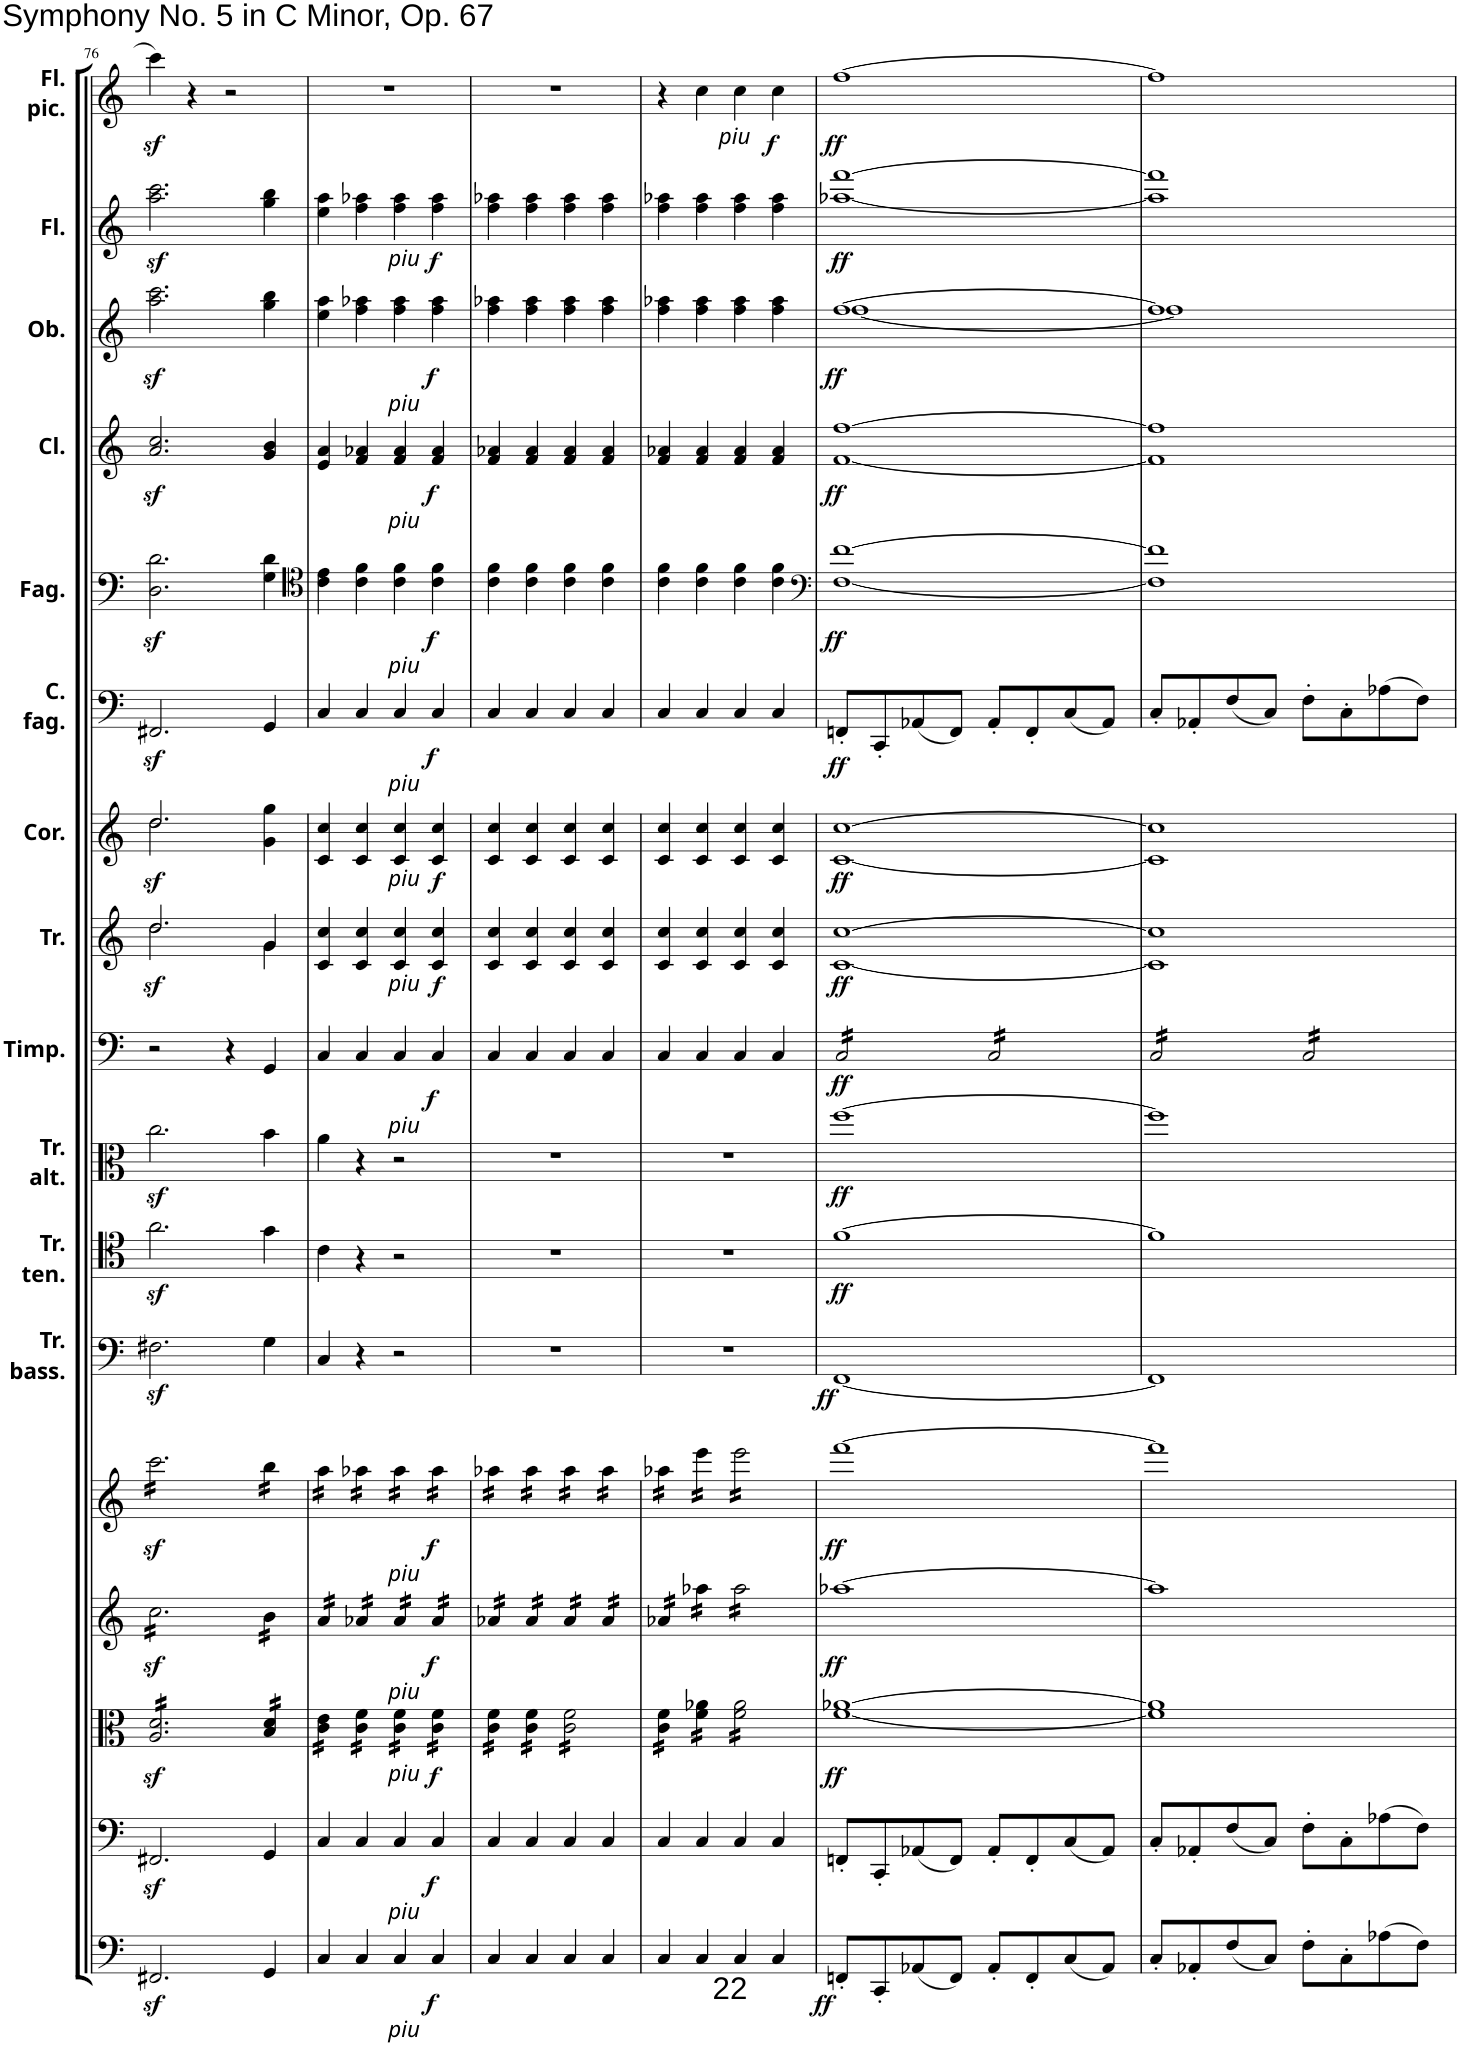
**kern	**dynam	**kern	**dynam	**kern	**dynam	**kern	**dynam	**kern	**dynam	**kern	**dynam	**kern	**dynam	**kern	**dynam	**kern	**dynam	**kern	**dynam	**kern	**dynam	**kern	**dynam	**kern	**dynam	**kern	**dynam	**kern	**dynam	**kern	**dynam	**kern	**dynam
*part17	*part17	*part16	*part16	*part15	*part15	*part14	*part14	*part13	*part13	*part12	*part12	*part11	*part11	*part10	*part10	*part9	*part9	*part8	*part8	*part7	*part7	*part6	*part6	*part5	*part5	*part4	*part4	*part3	*part3	*part2	*part2	*part1	*part1
*staff17	*staff17	*staff16	*staff16	*staff15	*staff15	*staff14	*staff14	*staff13	*staff13	*staff12	*staff12	*staff11	*staff11	*staff10	*staff10	*staff9	*staff9	*staff8	*staff8	*staff7	*staff7	*staff6	*staff6	*staff5	*staff5	*staff4	*staff4	*staff3	*staff3	*staff2	*staff2	*staff1	*staff1
*I"Basso.	*	*I"Violoncello.	*	*I"Viola.	*	*I"Violino II.	*	*I"Violino I.	*	*I"Trombone Basso.	*	*I"Trombone Tenore.	*	*I"Trombone Alto.	*	*I"Timpani in C.G.	*	*I"Trombe in C.	*	*I"Corni in C.	*	*I"Contrafagotto.	*	*I"Fagotti.	*	*I"Clarinetti in C.	*	*I"Oboi.	*	*I"Flauti.	*	*I"Flauto piccolo.	*
*	*	*	*	*	*	*	*	*	*	*I'Tr. bass.	*	*I'Tr. ten.	*	*I'Tr. alt.	*	*I'Timp.	*	*I'Tr.	*	*I'Cor.	*	*I'C. fag.	*	*I'Fag.	*	*I'Cl.	*	*I'Ob.	*	*I'Fl.	*	*I'Fl. pic.	*
!!LO:PB:g=z
*clefF4	*	*clefF4	*	*clefC3	*	*clefG2	*	*clefG2	*	*clefF4	*	*clefC4	*	*clefC3	*	*clefF4	*	*clefG2	*	*clefG2	*	*clefF4	*	*clefF4	*	*clefG2	*	*clefG2	*	*clefG2	*	*clefG2	*
*Trd7c12	*	*	*	*	*	*	*	*	*	*	*	*	*	*	*	*	*	*	*	*Trd7c12	*	*Trd7c12	*	*	*	*Trd1c2	*	*	*	*	*	*Trd-7c-12	*
*k[]	*	*k[]	*	*k[]	*	*k[]	*	*k[]	*	*k[]	*	*k[]	*	*k[]	*	*k[]	*	*k[]	*	*k[]	*	*k[]	*	*k[]	*	*k[]	*	*k[]	*	*k[]	*	*k[]	*
*M4/4	*	*M4/4	*	*M4/4	*	*M4/4	*	*M4/4	*	*M4/4	*	*M4/4	*	*M4/4	*	*M4/4	*	*M4/4	*	*M4/4	*	*M4/4	*	*M4/4	*	*M4/4	*	*M4/4	*	*M4/4	*	*M4/4	*
*met(c)	*	*met(c)	*	*met(c)	*	*met(c)	*	*met(c)	*	*met(c)	*	*met(c)	*	*met(c)	*	*met(c)	*	*met(c)	*	*met(c)	*	*met(c)	*	*met(c)	*	*met(c)	*	*met(c)	*	*met(c)	*	*met(c)	*
=76	=76	=76	=76	=76	=76	=76	=76	=76	=76	=76	=76	=76	=76	=76	=76	=76	=76	=76	=76	=76	=76	=76	=76	=76	=76	=76	=76	=76	=76	=76	=76	=76	=76
*	*	*	*	*	*	*	*	*	*	*	*	*	*	*	*	*	*	*^	*	*^	*	*	*	*	*	*	*	*	*	*	*	*	*
!	!	!	!	!	!	!	!	!	!	!	!	!	!	!	!	!	!	!	!	!LO:DY:b	!	!	!LO:DY:b	!	!	!	!	!	!	!	!	!	!	!	!
*	*	*	*	*tremolo	*	*	*	*	*	*	*	*	*	*	*	*	*	*	*	*	*	*	*	*	*	*	*	*	*	*	*	*	*	*	*
*	*	*	*	*	*	*tremolo	*	*	*	*	*	*	*	*	*	*	*	*	*	*	*	*	*	*	*	*	*	*	*	*	*	*	*	*	*
*	*	*	*	*	*	*	*	*tremolo	*	*	*	*	*	*	*	*	*	*	*	*	*	*	*	*	*	*	*	*	*	*	*	*	*	*	*
2.FF#Xz<^/	.	2.FF#Xz<^/	.	16A/z<^ 16d/z<^LL	.	16ccz<^\LL	.	16cccz<^\LL	.	2.F#Xz<^\	.	2.az<^\	.	2.ccz<^\	.	2r	.	2.dd^/	2.dd^\	sf	2.dd^/	2.dd^\	sf	2.FF#Xz<^/	.	2.D\z<^ 2.d\z<^	.	2.a/z<^ 2.cc/z<^	.	2.aa\z<^ 2.ccc\z<^	.	2.aa\z<^ 2.ccc\z<^	.	4cccz<^\	.
.	.	.	.	16A/z<^ 16d/z<^	.	16ccz<^\	.	16cccz<^\	.	.	.	.	.	.	.	.	.	.	.	.	.	.	.	.	.	.	.	.	.	.	.	.	.	.	.
.	.	.	.	16A/z<^ 16d/z<^	.	16ccz<^\	.	16cccz<^\	.	.	.	.	.	.	.	.	.	.	.	.	.	.	.	.	.	.	.	.	.	.	.	.	.	.	.
.	.	.	.	16A/z<^ 16d/z<^	.	16ccz<^\	.	16cccz<^\	.	.	.	.	.	.	.	.	.	.	.	.	.	.	.	.	.	.	.	.	.	.	.	.	.	.	.
.	.	.	.	16A/z<^ 16d/z<^	.	16ccz<^\	.	16cccz<^\	.	.	.	.	.	.	.	.	.	.	.	.	.	.	.	.	.	.	.	.	.	.	.	.	.	4r	.
.	.	.	.	16A/z<^ 16d/z<^	.	16ccz<^\	.	16cccz<^\	.	.	.	.	.	.	.	.	.	.	.	.	.	.	.	.	.	.	.	.	.	.	.	.	.	.	.
.	.	.	.	16A/z<^ 16d/z<^	.	16ccz<^\	.	16cccz<^\	.	.	.	.	.	.	.	.	.	.	.	.	.	.	.	.	.	.	.	.	.	.	.	.	.	.	.
.	.	.	.	16A/z<^ 16d/z<^	.	16ccz<^\	.	16cccz<^\	.	.	.	.	.	.	.	.	.	.	.	.	.	.	.	.	.	.	.	.	.	.	.	.	.	.	.
.	.	.	.	16A/z<^ 16d/z<^	.	16ccz<^\	.	16cccz<^\	.	.	.	.	.	.	.	4r	.	.	.	.	.	.	.	.	.	.	.	.	.	.	.	.	.	2r	.
.	.	.	.	16A/z<^ 16d/z<^	.	16ccz<^\	.	16cccz<^\	.	.	.	.	.	.	.	.	.	.	.	.	.	.	.	.	.	.	.	.	.	.	.	.	.	.	.
.	.	.	.	16A/z<^ 16d/z<^	.	16ccz<^\	.	16cccz<^\	.	.	.	.	.	.	.	.	.	.	.	.	.	.	.	.	.	.	.	.	.	.	.	.	.	.	.
.	.	.	.	16A/z<^ 16d/z<^JJ	.	16ccz<^\JJ	.	16cccz<^\JJ	.	.	.	.	.	.	.	.	.	.	.	.	.	.	.	.	.	.	.	.	.	.	.	.	.	.	.
4GG/	.	4GG/	.	16B/ 16d/LL	.	16b\LL	.	16bb\LL	.	4G\	.	4g\	.	4b\	.	4GG/	.	4g/	4g\	.	4g\ 4gg\	4ryy	.	4GG/	.	4G\ 4d\	.	4g/ 4b/	.	4gg\ 4bb\	.	4gg\ 4bb\	.	.	.
.	.	.	.	16B/ 16d/	.	16b\	.	16bb\	.	.	.	.	.	.	.	.	.	.	.	.	.	.	.	.	.	.	.	.	.	.	.	.	.	.	.
.	.	.	.	16B/ 16d/	.	16b\	.	16bb\	.	.	.	.	.	.	.	.	.	.	.	.	.	.	.	.	.	.	.	.	.	.	.	.	.	.	.
.	.	.	.	16B/ 16d/JJ	.	16b\JJ	.	16bb\JJ	.	.	.	.	.	.	.	.	.	.	.	.	.	.	.	.	.	.	.	.	.	.	.	.	.	.	.
*	*	*	*	*	*	*	*	*	*	*	*	*	*	*	*	*	*	*v	*v	*	*	*	*	*	*	*	*	*	*	*	*	*	*	*	*
*	*	*	*	*	*	*	*	*	*	*	*	*	*	*	*	*	*	*	*	*v	*v	*	*	*	*	*	*	*	*	*	*	*	*	*
=77	=77	=77	=77	=77	=77	=77	=77	=77	=77	=77	=77	=77	=77	=77	=77	=77	=77	=77	=77	=77	=77	=77	=77	=77	=77	=77	=77	=77	=77	=77	=77	=77	=77
*	*	*	*	*	*	*	*	*	*	*	*	*	*	*	*	*	*	*	*	*	*	*	*	*clefC4	*	*	*	*	*	*	*	*	*
4C/	.	4C/	.	16c\ 16e\LL	.	16a/LL	.	16aa\LL	.	4C/	.	4c\	.	4a\	.	4C/	.	4c/ 4cc/	.	4c/ 4cc/	.	4C/	.	4c\ 4e\	.	4e/ 4a/	.	4ee\ 4aa\	.	4ee\ 4aa\	.	1r	.
.	.	.	.	16c\ 16e\	.	16a/	.	16aa\	.	.	.	.	.	.	.	.	.	.	.	.	.	.	.	.	.	.	.	.	.	.	.	.	.
.	.	.	.	16c\ 16e\	.	16a/	.	16aa\	.	.	.	.	.	.	.	.	.	.	.	.	.	.	.	.	.	.	.	.	.	.	.	.	.
.	.	.	.	16c\ 16e\JJ	.	16a/JJ	.	16aa\JJ	.	.	.	.	.	.	.	.	.	.	.	.	.	.	.	.	.	.	.	.	.	.	.	.	.
4C/	.	4C/	.	16c\ 16f\LL	.	16a-X/LL	.	16aa-X\LL	.	4r	.	4r	.	4r	.	4C/	.	4c/ 4cc/	.	4c/ 4cc/	.	4C/	.	4c\ 4f\	.	4f/ 4a-X/	.	4ff\ 4aa-X\	.	4ff\ 4aa-X\	.	.	.
.	.	.	.	16c\ 16f\	.	16a-X/	.	16aa-X\	.	.	.	.	.	.	.	.	.	.	.	.	.	.	.	.	.	.	.	.	.	.	.	.	.
.	.	.	.	16c\ 16f\	.	16a-X/	.	16aa-X\	.	.	.	.	.	.	.	.	.	.	.	.	.	.	.	.	.	.	.	.	.	.	.	.	.
.	.	.	.	16c\ 16f\JJ	.	16a-X/JJ	.	16aa-X\JJ	.	.	.	.	.	.	.	.	.	.	.	.	.	.	.	.	.	.	.	.	.	.	.	.	.
4C/	.	4C/	.	16c\ 16f\LL	.	16a-/LL	.	16aa-\LL	.	2r	.	2r	.	2r	.	4C/	.	4c/ 4cc/	.	4c/ 4cc/	.	4C/	.	4c\ 4f\	.	4f/ 4a-/	.	4ff\ 4aa-\	.	4ff\ 4aa-\	.	.	.
.	.	.	.	16c\ 16f\	.	16a-/	.	16aa-\	.	.	.	.	.	.	.	.	.	.	.	.	.	.	.	.	.	.	.	.	.	.	.	.	.
.	.	.	.	16c\ 16f\	.	16a-/	.	16aa-\	.	.	.	.	.	.	.	.	.	.	.	.	.	.	.	.	.	.	.	.	.	.	.	.	.
.	.	.	.	16c\ 16f\JJ	.	16a-/JJ	.	16aa-\JJ	.	.	.	.	.	.	.	.	.	.	.	.	.	.	.	.	.	.	.	.	.	.	.	.	.
!	!	!	!	!	!	!	!	!	!	!	!	!	!	!	!	!	!	!	!	!	!	!	!	!	!	!	!	!	!	!LO:TX:b:i:t=piu	!	!	!
!	!	!	!	!	!	!	!	!	!	!	!	!	!	!	!	!	!	!	!	!	!	!	!	!	!	!	!	!LO:TX:b:i:t=piu	!	!	!	!	!
!	!	!	!	!	!	!	!	!	!	!	!	!	!	!	!	!	!	!	!	!	!	!	!	!	!	!LO:TX:b:i:t=piu	!	!	!	!	!	!	!
!	!	!	!	!	!	!	!	!	!	!	!	!	!	!	!	!	!	!	!	!	!	!	!	!LO:TX:b:i:t=piu	!	!	!	!	!	!	!	!	!
!	!	!	!	!	!	!	!	!	!	!	!	!	!	!	!	!	!	!	!	!	!	!LO:TX:b:i:t=piu	!	!	!	!	!	!	!	!	!	!	!
!	!	!	!	!	!	!	!	!	!	!	!	!	!	!	!	!	!	!	!	!LO:TX:b:i:t=piu	!	!	!	!	!	!	!	!	!	!	!	!	!
!	!	!	!	!	!	!	!	!	!	!	!	!	!	!	!	!	!	!LO:TX:b:i:t=piu	!	!	!	!	!	!	!	!	!	!	!	!	!	!	!
!	!	!	!	!	!	!	!	!	!	!	!	!	!	!	!	!LO:TX:b:i:t=piu	!	!	!	!	!	!	!	!	!	!	!	!	!	!	!	!	!
!	!	!	!	!	!	!	!	!LO:TX:b:i:t=piu	!	!	!	!	!	!	!	!	!	!	!	!	!	!	!	!	!	!	!	!	!	!	!	!	!
!	!	!	!	!	!	!LO:TX:b:i:t=piu	!	!	!	!	!	!	!	!	!	!	!	!	!	!	!	!	!	!	!	!	!	!	!	!	!	!	!
!	!	!	!	!LO:TX:b:i:t=piu	!	!	!	!	!	!	!	!	!	!	!	!	!	!	!	!	!	!	!	!	!	!	!	!	!	!	!	!	!
!	!	!LO:TX:b:i:t=piu	!	!	!	!	!	!	!	!	!	!	!	!	!	!	!	!	!	!	!	!	!	!	!	!	!	!	!	!	!	!	!
!LO:TX:b:i:t=piu	!	!	!	!	!	!	!	!	!	!	!	!	!	!	!	!	!	!	!	!	!	!	!	!	!	!	!	!	!	!	!	!	!
!	!LO:DY:b	!	!LO:DY:b	!	!LO:DY:b	!	!LO:DY:b	!	!LO:DY:b	!	!	!	!	!	!	!	!LO:DY:b	!	!LO:DY:b	!	!LO:DY:b	!	!LO:DY:b	!	!LO:DY:b	!	!LO:DY:b	!	!LO:DY:b	!	!LO:DY:b	!	!
4C/	f	4C/	f	16c\ 16f\LL	f	16a-/LL	f	16aa-\LL	f	.	.	.	.	.	.	4C/	f	4c/ 4cc/	f	4c/ 4cc/	f	4C/	f	4c\ 4f\	f	4f/ 4a-/	f	4ff\ 4aa-\	f	4ff\ 4aa-\	f	.	.
.	.	.	.	16c\ 16f\	.	16a-/	.	16aa-\	.	.	.	.	.	.	.	.	.	.	.	.	.	.	.	.	.	.	.	.	.	.	.	.	.
.	.	.	.	16c\ 16f\	.	16a-/	.	16aa-\	.	.	.	.	.	.	.	.	.	.	.	.	.	.	.	.	.	.	.	.	.	.	.	.	.
.	.	.	.	16c\ 16f\JJ	.	16a-/JJ	.	16aa-\JJ	.	.	.	.	.	.	.	.	.	.	.	.	.	.	.	.	.	.	.	.	.	.	.	.	.
=78	=78	=78	=78	=78	=78	=78	=78	=78	=78	=78	=78	=78	=78	=78	=78	=78	=78	=78	=78	=78	=78	=78	=78	=78	=78	=78	=78	=78	=78	=78	=78	=78	=78
4C/	.	4C/	.	16c\ 16f\LL	.	16a-X/LL	.	16aa-X\LL	.	1r	.	1r	.	1r	.	4C/	.	4c/ 4cc/	.	4c/ 4cc/	.	4C/	.	4c\ 4f\	.	4f/ 4a-X/	.	4ff\ 4aa-X\	.	4ff\ 4aa-X\	.	1r	.
.	.	.	.	16c\ 16f\	.	16a-X/	.	16aa-X\	.	.	.	.	.	.	.	.	.	.	.	.	.	.	.	.	.	.	.	.	.	.	.	.	.
.	.	.	.	16c\ 16f\	.	16a-X/	.	16aa-X\	.	.	.	.	.	.	.	.	.	.	.	.	.	.	.	.	.	.	.	.	.	.	.	.	.
.	.	.	.	16c\ 16f\JJ	.	16a-X/JJ	.	16aa-X\JJ	.	.	.	.	.	.	.	.	.	.	.	.	.	.	.	.	.	.	.	.	.	.	.	.	.
4C/	.	4C/	.	16c\ 16f\LL	.	16a-/LL	.	16aa-\LL	.	.	.	.	.	.	.	4C/	.	4c/ 4cc/	.	4c/ 4cc/	.	4C/	.	4c\ 4f\	.	4f/ 4a-/	.	4ff\ 4aa-\	.	4ff\ 4aa-\	.	.	.
.	.	.	.	16c\ 16f\	.	16a-/	.	16aa-\	.	.	.	.	.	.	.	.	.	.	.	.	.	.	.	.	.	.	.	.	.	.	.	.	.
.	.	.	.	16c\ 16f\	.	16a-/	.	16aa-\	.	.	.	.	.	.	.	.	.	.	.	.	.	.	.	.	.	.	.	.	.	.	.	.	.
.	.	.	.	16c\ 16f\JJ	.	16a-/JJ	.	16aa-\JJ	.	.	.	.	.	.	.	.	.	.	.	.	.	.	.	.	.	.	.	.	.	.	.	.	.
4C/	.	4C/	.	16c\ 16f\LL	.	16a-/LL	.	16aa-\LL	.	.	.	.	.	.	.	4C/	.	4c/ 4cc/	.	4c/ 4cc/	.	4C/	.	4c\ 4f\	.	4f/ 4a-/	.	4ff\ 4aa-\	.	4ff\ 4aa-\	.	.	.
.	.	.	.	16c\ 16f\	.	16a-/	.	16aa-\	.	.	.	.	.	.	.	.	.	.	.	.	.	.	.	.	.	.	.	.	.	.	.	.	.
.	.	.	.	16c\ 16f\	.	16a-/	.	16aa-\	.	.	.	.	.	.	.	.	.	.	.	.	.	.	.	.	.	.	.	.	.	.	.	.	.
.	.	.	.	16c\ 16f\	.	16a-/JJ	.	16aa-\JJ	.	.	.	.	.	.	.	.	.	.	.	.	.	.	.	.	.	.	.	.	.	.	.	.	.
4C/	.	4C/	.	16c\ 16f\	.	16a-/LL	.	16aa-\LL	.	.	.	.	.	.	.	4C/	.	4c/ 4cc/	.	4c/ 4cc/	.	4C/	.	4c\ 4f\	.	4f/ 4a-/	.	4ff\ 4aa-\	.	4ff\ 4aa-\	.	.	.
.	.	.	.	16c\ 16f\	.	16a-/	.	16aa-\	.	.	.	.	.	.	.	.	.	.	.	.	.	.	.	.	.	.	.	.	.	.	.	.	.
.	.	.	.	16c\ 16f\	.	16a-/	.	16aa-\	.	.	.	.	.	.	.	.	.	.	.	.	.	.	.	.	.	.	.	.	.	.	.	.	.
.	.	.	.	16c\ 16f\JJ	.	16a-/JJ	.	16aa-\JJ	.	.	.	.	.	.	.	.	.	.	.	.	.	.	.	.	.	.	.	.	.	.	.	.	.
=79	=79	=79	=79	=79	=79	=79	=79	=79	=79	=79	=79	=79	=79	=79	=79	=79	=79	=79	=79	=79	=79	=79	=79	=79	=79	=79	=79	=79	=79	=79	=79	=79	=79
4C/	.	4C/	.	16c\ 16f\LL	.	16a-X/LL	.	16aa-X\LL	.	1r	.	1r	.	1r	.	4C/	.	4c/ 4cc/	.	4c/ 4cc/	.	4C/	.	4c\ 4f\	.	4f/ 4a-X/	.	4ff\ 4aa-X\	.	4ff\ 4aa-X\	.	4r	.
.	.	.	.	16c\ 16f\	.	16a-X/	.	16aa-X\	.	.	.	.	.	.	.	.	.	.	.	.	.	.	.	.	.	.	.	.	.	.	.	.	.
.	.	.	.	16c\ 16f\	.	16a-X/	.	16aa-X\	.	.	.	.	.	.	.	.	.	.	.	.	.	.	.	.	.	.	.	.	.	.	.	.	.
.	.	.	.	16c\ 16f\JJ	.	16a-X/JJ	.	16aa-X\JJ	.	.	.	.	.	.	.	.	.	.	.	.	.	.	.	.	.	.	.	.	.	.	.	.	.
4C/	.	4C/	.	16f\ 16a-X\LL	.	16aa-X\LL	.	16eee\LL	.	.	.	.	.	.	.	4C/	.	4c/ 4cc/	.	4c/ 4cc/	.	4C/	.	4c\ 4f\	.	4f/ 4a-/	.	4ff\ 4aa-\	.	4ff\ 4aa-\	.	4cc\	.
.	.	.	.	16f\ 16a-X\	.	16aa-X\	.	16eee\	.	.	.	.	.	.	.	.	.	.	.	.	.	.	.	.	.	.	.	.	.	.	.	.	.
.	.	.	.	16f\ 16a-X\	.	16aa-X\	.	16eee\	.	.	.	.	.	.	.	.	.	.	.	.	.	.	.	.	.	.	.	.	.	.	.	.	.
.	.	.	.	16f\ 16a-X\JJ	.	16aa-X\JJ	.	16eee\JJ	.	.	.	.	.	.	.	.	.	.	.	.	.	.	.	.	.	.	.	.	.	.	.	.	.
4C/	.	4C/	.	16f\ 16a-\LL	.	16aa-\LL	.	16eee\LL	.	.	.	.	.	.	.	4C/	.	4c/ 4cc/	.	4c/ 4cc/	.	4C/	.	4c\ 4f\	.	4f/ 4a-/	.	4ff\ 4aa-\	.	4ff\ 4aa-\	.	4cc\	.
.	.	.	.	16f\ 16a-\	.	16aa-\	.	16eee\	.	.	.	.	.	.	.	.	.	.	.	.	.	.	.	.	.	.	.	.	.	.	.	.	.
.	.	.	.	16f\ 16a-\	.	16aa-\	.	16eee\	.	.	.	.	.	.	.	.	.	.	.	.	.	.	.	.	.	.	.	.	.	.	.	.	.
.	.	.	.	16f\ 16a-\	.	16aa-\	.	16eee\	.	.	.	.	.	.	.	.	.	.	.	.	.	.	.	.	.	.	.	.	.	.	.	.	.
!	!	!	!	!	!	!	!	!	!	!	!	!	!	!	!	!	!	!	!	!	!	!	!	!	!	!	!	!	!	!	!	!LO:TX:b:i:t=piu	!
!	!	!	!	!	!	!	!	!	!	!	!	!	!	!	!	!	!	!	!	!	!	!	!	!	!	!	!	!	!	!	!	!	!LO:DY:b
4C/	.	4C/	.	16f\ 16a-\	.	16aa-\	.	16eee\	.	.	.	.	.	.	.	4C/	.	4c/ 4cc/	.	4c/ 4cc/	.	4C/	.	4c\ 4f\	.	4f/ 4a-/	.	4ff\ 4aa-\	.	4ff\ 4aa-\	.	4cc\	f
.	.	.	.	16f\ 16a-\	.	16aa-\	.	16eee\	.	.	.	.	.	.	.	.	.	.	.	.	.	.	.	.	.	.	.	.	.	.	.	.	.
.	.	.	.	16f\ 16a-\	.	16aa-\	.	16eee\	.	.	.	.	.	.	.	.	.	.	.	.	.	.	.	.	.	.	.	.	.	.	.	.	.
.	.	.	.	16f\ 16a-\JJ	.	16aa-\JJ	.	16eee\JJ	.	.	.	.	.	.	.	.	.	.	.	.	.	.	.	.	.	.	.	.	.	.	.	.	.
*	*	*	*	*	*	*	*	*Xtremolo	*	*	*	*	*	*	*	*	*	*	*	*	*	*	*	*	*	*	*	*	*	*	*	*	*
*	*	*	*	*	*	*Xtremolo	*	*	*	*	*	*	*	*	*	*	*	*	*	*	*	*	*	*	*	*	*	*	*	*	*	*	*
*	*	*	*	*Xtremolo	*	*	*	*	*	*	*	*	*	*	*	*	*	*	*	*	*	*	*	*	*	*	*	*	*	*	*	*	*
=80	=80	=80	=80	=80	=80	=80	=80	=80	=80	=80	=80	=80	=80	=80	=80	=80	=80	=80	=80	=80	=80	=80	=80	=80	=80	=80	=80	=80	=80	=80	=80	=80	=80
*	*	*	*	*	*	*	*	*	*	*	*	*	*	*	*	*	*	*	*	*	*	*	*	*clefF4	*	*	*	*	*	*	*	*	*
*	*	*	*	*	*	*	*	*	*	*	*	*	*	*	*	*	*	*	*	*	*	*	*	*	*	*	*	*^	*	*	*	*	*
!	!LO:DY:b	!	!	!	!LO:DY:b	!	!LO:DY:b	!	!LO:DY:b	!	!LO:DY:b	!	!LO:DY:b	!	!LO:DY:b	!	!LO:DY:b	!	!LO:DY:b	!	!LO:DY:b	!	!LO:DY:b	!	!LO:DY:b	!	!LO:DY:b	!	!	!LO:DY:b	!	!LO:DY:b	!	!LO:DY:b
*	*	*	*	*	*	*	*	*	*	*	*	*	*	*	*	*tremolo	*	*	*	*	*	*	*	*	*	*	*	*	*	*	*	*	*	*
8FFn'/L	ff	8FFn'/L	.	[1f [1a-X	ff	[1aa-X	ff	[1fff	ff	[1FF	ff	[1f	ff	[1ff	ff	16C/LL	ff	[1c [1cc	ff	[1c [1cc	ff	8FFn'/L	ff	[1F [1f	ff	[1f [1ff	ff	[1ff	[1ff	ff	[1aa-X [1fff	ff	[1ff	ff
.	.	.	.	.	.	.	.	.	.	.	.	.	.	.	.	16C/	.	.	.	.	.	.	.	.	.	.	.	.	.	.	.	.	.	.
8CC'/	.	8CC'/	.	.	.	.	.	.	.	.	.	.	.	.	.	16C/	.	.	.	.	.	8CC'/	.	.	.	.	.	.	.	.	.	.	.	.
.	.	.	.	.	.	.	.	.	.	.	.	.	.	.	.	16C/	.	.	.	.	.	.	.	.	.	.	.	.	.	.	.	.	.	.
(8AA-X/	.	(8AA-X/	.	.	.	.	.	.	.	.	.	.	.	.	.	16C/	.	.	.	.	.	(8AA-X/	.	.	.	.	.	.	.	.	.	.	.	.
.	.	.	.	.	.	.	.	.	.	.	.	.	.	.	.	16C/	.	.	.	.	.	.	.	.	.	.	.	.	.	.	.	.	.	.
8FF/J)	.	8FF/J)	.	.	.	.	.	.	.	.	.	.	.	.	.	16C/	.	.	.	.	.	8FF/J)	.	.	.	.	.	.	.	.	.	.	.	.
.	.	.	.	.	.	.	.	.	.	.	.	.	.	.	.	16C/JJ	.	.	.	.	.	.	.	.	.	.	.	.	.	.	.	.	.	.
8AA-'/L	.	8AA-'/L	.	.	.	.	.	.	.	.	.	.	.	.	.	16C/LL	.	.	.	.	.	8AA-'/L	.	.	.	.	.	.	.	.	.	.	.	.
.	.	.	.	.	.	.	.	.	.	.	.	.	.	.	.	16C/	.	.	.	.	.	.	.	.	.	.	.	.	.	.	.	.	.	.
8FF'/	.	8FF'/	.	.	.	.	.	.	.	.	.	.	.	.	.	16C/	.	.	.	.	.	8FF'/	.	.	.	.	.	.	.	.	.	.	.	.
.	.	.	.	.	.	.	.	.	.	.	.	.	.	.	.	16C/	.	.	.	.	.	.	.	.	.	.	.	.	.	.	.	.	.	.
(8C/	.	(8C/	.	.	.	.	.	.	.	.	.	.	.	.	.	16C/	.	.	.	.	.	(8C/	.	.	.	.	.	.	.	.	.	.	.	.
.	.	.	.	.	.	.	.	.	.	.	.	.	.	.	.	16C/	.	.	.	.	.	.	.	.	.	.	.	.	.	.	.	.	.	.
8AA-/J)	.	8AA-/J)	.	.	.	.	.	.	.	.	.	.	.	.	.	16C/	.	.	.	.	.	8AA-/J)	.	.	.	.	.	.	.	.	.	.	.	.
.	.	.	.	.	.	.	.	.	.	.	.	.	.	.	.	16C/JJ	.	.	.	.	.	.	.	.	.	.	.	.	.	.	.	.	.	.
=81	=81	=81	=81	=81	=81	=81	=81	=81	=81	=81	=81	=81	=81	=81	=81	=81	=81	=81	=81	=81	=81	=81	=81	=81	=81	=81	=81	=81	=81	=81	=81	=81	=81	=81
8C'/L	.	8C'/L	.	1f] 1a-]	.	1aa-]	.	1fff]	.	1FF]	.	1f]	.	1ff]	.	16C/LL	.	1c] 1cc]	.	1c] 1cc]	.	8C'/L	.	1F] 1f]	.	1f] 1ff]	.	1ff]	1ff]	.	1aa-] 1fff]	.	1ff]	.
.	.	.	.	.	.	.	.	.	.	.	.	.	.	.	.	16C/	.	.	.	.	.	.	.	.	.	.	.	.	.	.	.	.	.	.
8AA-X'/	.	8AA-X'/	.	.	.	.	.	.	.	.	.	.	.	.	.	16C/	.	.	.	.	.	8AA-X'/	.	.	.	.	.	.	.	.	.	.	.	.
.	.	.	.	.	.	.	.	.	.	.	.	.	.	.	.	16C/	.	.	.	.	.	.	.	.	.	.	.	.	.	.	.	.	.	.
(8F/	.	(8F/	.	.	.	.	.	.	.	.	.	.	.	.	.	16C/	.	.	.	.	.	(8F/	.	.	.	.	.	.	.	.	.	.	.	.
.	.	.	.	.	.	.	.	.	.	.	.	.	.	.	.	16C/	.	.	.	.	.	.	.	.	.	.	.	.	.	.	.	.	.	.
8C/J)	.	8C/J)	.	.	.	.	.	.	.	.	.	.	.	.	.	16C/	.	.	.	.	.	8C/J)	.	.	.	.	.	.	.	.	.	.	.	.
.	.	.	.	.	.	.	.	.	.	.	.	.	.	.	.	16C/JJ	.	.	.	.	.	.	.	.	.	.	.	.	.	.	.	.	.	.
8F'\L	.	8F'\L	.	.	.	.	.	.	.	.	.	.	.	.	.	16C/LL	.	.	.	.	.	8F'\L	.	.	.	.	.	.	.	.	.	.	.	.
.	.	.	.	.	.	.	.	.	.	.	.	.	.	.	.	16C/	.	.	.	.	.	.	.	.	.	.	.	.	.	.	.	.	.	.
8C'\	.	8C'\	.	.	.	.	.	.	.	.	.	.	.	.	.	16C/	.	.	.	.	.	8C'\	.	.	.	.	.	.	.	.	.	.	.	.
.	.	.	.	.	.	.	.	.	.	.	.	.	.	.	.	16C/	.	.	.	.	.	.	.	.	.	.	.	.	.	.	.	.	.	.
(8A-X\	.	(8A-X\	.	.	.	.	.	.	.	.	.	.	.	.	.	16C/	.	.	.	.	.	(8A-X\	.	.	.	.	.	.	.	.	.	.	.	.
.	.	.	.	.	.	.	.	.	.	.	.	.	.	.	.	16C/	.	.	.	.	.	.	.	.	.	.	.	.	.	.	.	.	.	.
8F\J)	.	8F\J)	.	.	.	.	.	.	.	.	.	.	.	.	.	16C/	.	.	.	.	.	8F\J)	.	.	.	.	.	.	.	.	.	.	.	.
.	.	.	.	.	.	.	.	.	.	.	.	.	.	.	.	16C/JJ	.	.	.	.	.	.	.	.	.	.	.	.	.	.	.	.	.	.
*	*	*	*	*	*	*	*	*	*	*	*	*	*	*	*	*Xtremolo	*	*	*	*	*	*	*	*	*	*	*	*	*	*	*	*	*	*
*	*	*	*	*	*	*	*	*	*	*	*	*	*	*	*	*	*	*	*	*	*	*	*	*	*	*	*	*v	*v	*	*	*	*	*
=	=	=	=	=	=	=	=	=	=	=	=	=	=	=	=	=	=	=	=	=	=	=	=	=	=	=	=	=	=	=	=	=	=
*-	*-	*-	*-	*-	*-	*-	*-	*-	*-	*-	*-	*-	*-	*-	*-	*-	*-	*-	*-	*-	*-	*-	*-	*-	*-	*-	*-	*-	*-	*-	*-	*-	*-
